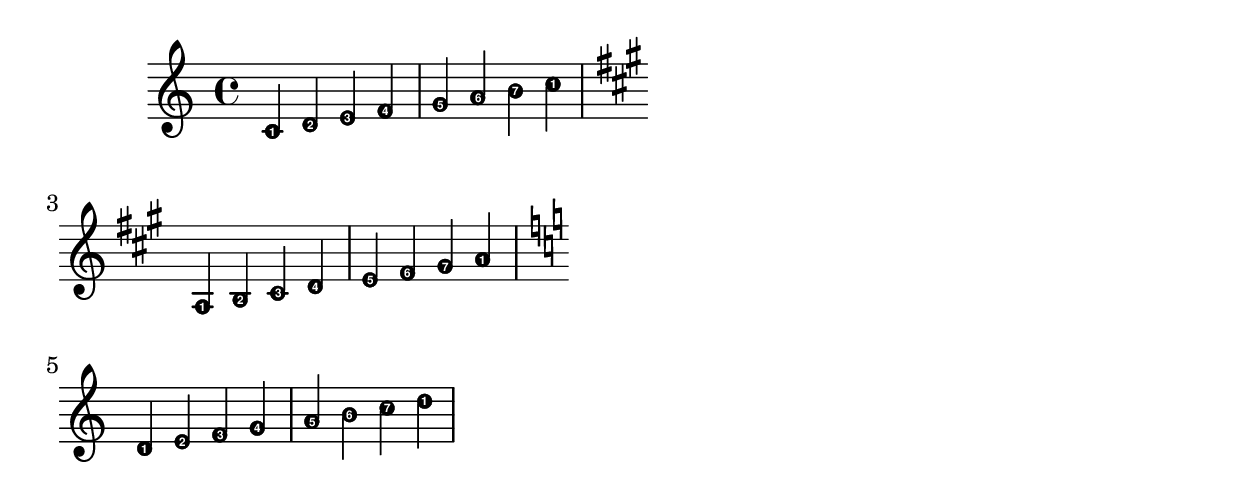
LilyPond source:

% Do not edit this file; it is automatically
% generated from Documentation/snippets/new
% This file is in the public domain.
%% Note: this file works from version 2.13.36
\version "2.13.36"

\header {
%% Translation of GIT committish: fa19277d20f8ab0397c560eb0e7b814bd804ecec
  texidoces = "

Las cabezas de nota de notación fácil utilizan la propiedad
@code{note-names} del objeto @code{NoteHead} para determinar lo que
aparece dentro de la cabeza.  Mediante la sobreescritura de esta
propiedad, es posible imprimir números que representen el grado de la
escala.

Se puede crear un grabador simple que haga esto para la cabeza de cada
nota que ve.

"

  doctitlees = "Números como notas de notación fácil"

  lsrtags = "pitches"
  texidoc = "
Easy notation note heads use the @code{note-names} property
of the @code{NoteHead} object to determine what appears inside
the note head.  By overriding this property, it is possible
to print numbers representing the scale-degree.

A simple engraver can be created to do this for every note head
object it sees.
"
  doctitle = "Numbers as easy note heads"
} % begin verbatim


#(define Ez_numbers_engraver
   (list
    (cons 'acknowledgers
          (list
           (cons 'note-head-interface
                 (lambda (engraver grob source-engraver)
                   (let* ((context (ly:translator-context engraver))
                          (tonic-pitch (ly:context-property context 'tonic))
                          (tonic-name (ly:pitch-notename tonic-pitch))
                          (grob-pitch
                           (ly:event-property (event-cause grob) 'pitch))
                          (grob-name (ly:pitch-notename grob-pitch))
                          (delta (modulo (- grob-name tonic-name) 7))
                          (note-names
                           (make-vector 7 (number->string (1+ delta)))))
                     (ly:grob-set-property! grob 'note-names note-names))))))))

#(set-global-staff-size 26)

\layout {
  ragged-right = ##t
  \context {
    \Voice
    \consists \Ez_numbers_engraver
  }
}

\relative c' {
  \easyHeadsOn
  c4 d e f
  g4 a b c \break

  \key a \major
  a,4 b cis d
  e4 fis gis a \break

  \key d \dorian
  d,4 e f g
  a4 b c d
}
